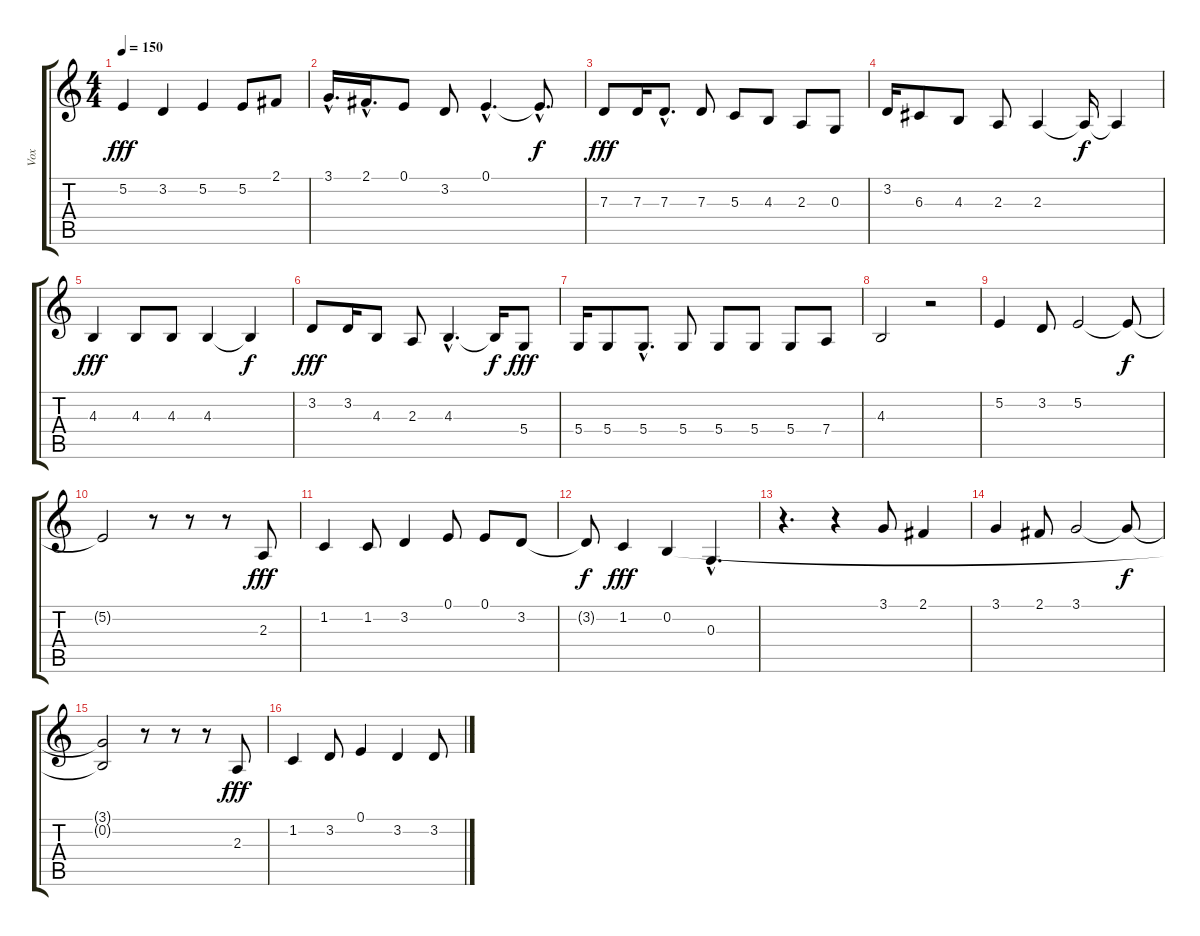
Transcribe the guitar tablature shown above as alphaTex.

\track ("Vox" "Vox") {instrument lead6voice}
\staff {score tabs}
\tuning (E4 B3 G3 D3 A2 E2) {hide}
\ts (4 4)
\tempo 150
\clef g2
\ks c
5.2.4{dy fff} 3.2.4 5.2.4 5.2.8 2.1.8 |
3.1{hac}.16{d} 2.1{hac}.16{d} 0.1.8 3.2.8 0.1{hac}.4{d} 0.1{hac t}.8{d dy f} |
7.3.8{dy fff} 7.3.16 7.3{hac}.8{d} 7.3.8 5.3.8 4.3.8 2.3.8 0.3.8 |
3.2.16 6.3.8 4.3.8 2.3.8 2.3.4 2.3{t}.16{dy f} 2.3{t}.4 |
4.3.4{dy fff} 4.3.8 4.3.8 4.3.4 4.3{t}.4{dy f} |
3.2.8{dy fff} 3.2.16 4.3.8 2.3.8 4.3{hac}.4{d} 4.3{t}.16{dy f} 5.4.8{dy fff} |
5.4.16 5.4.8 5.4{hac}.8{d} 5.4.8 5.4.8 5.4.8 5.4.8 7.4.8 |
4.3.2 r.2 |
5.2.4 3.2.8 5.2.2 5.2{t}.8{dy f} |
5.2{t}.2 r.8 r.8 r.8 2.3.8{dy fff} |
1.2.4 1.2.8 3.2.4 0.1.8 0.1.8 3.2.8 |
3.2{t}.8{dy f} 1.2.4{dy fff} 0.2.4 0.3{hac}.4{d} |
r.4{d} r.4 3.1.8 2.1.4 |
3.1.4 2.1.8 3.1.2 3.1{t}.8{dy f} |
(3.1{t} 0.2{t}).2 r.8 r.8 r.8 2.3.8{dy fff} |
1.2.4 3.2.8 0.1.4 3.2.4 3.2.8
